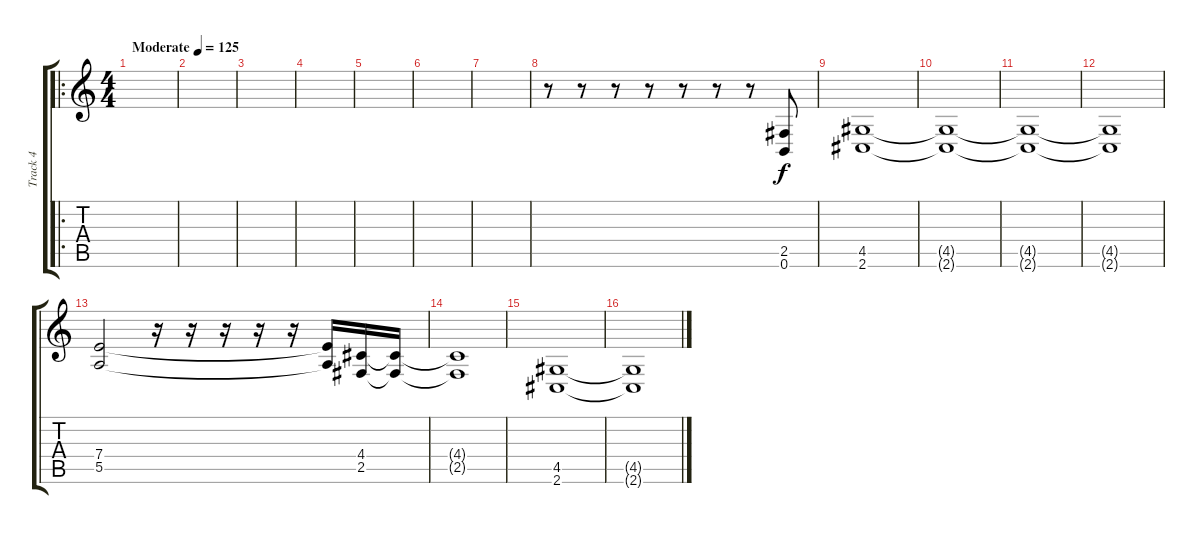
\track ("Track 4" "Track 4") {instrument distortionguitar}
\staff {score tabs}
\tuning (B3 Gb3 D3 A2 E2 B1) {hide}
\ro
\ts (4 4)
\tempo (125 "Moderate")
\clef g2
\ks c
|
|
|
|
|
|
|
r.8 r.8 r.8 r.8 r.8 r.8 r.8 (2.5 0.6).8 |
(4.5 2.6).1 |
(4.5{t} 2.6{t}).1 |
(4.5{t} 2.6{t}).1 |
(4.5{t} 2.6{t}).1 |
(7.4 5.5).2 r.16 r.16 r.16 r.16 r.16 (7.4{t} 5.5{t}).16 (4.4 2.5).16 (4.4{t} 2.5{t}).16 |
(4.4{t} 2.5{t}).1 |
(4.5 2.6).1 |
(4.5{t} 2.6{t}).1
